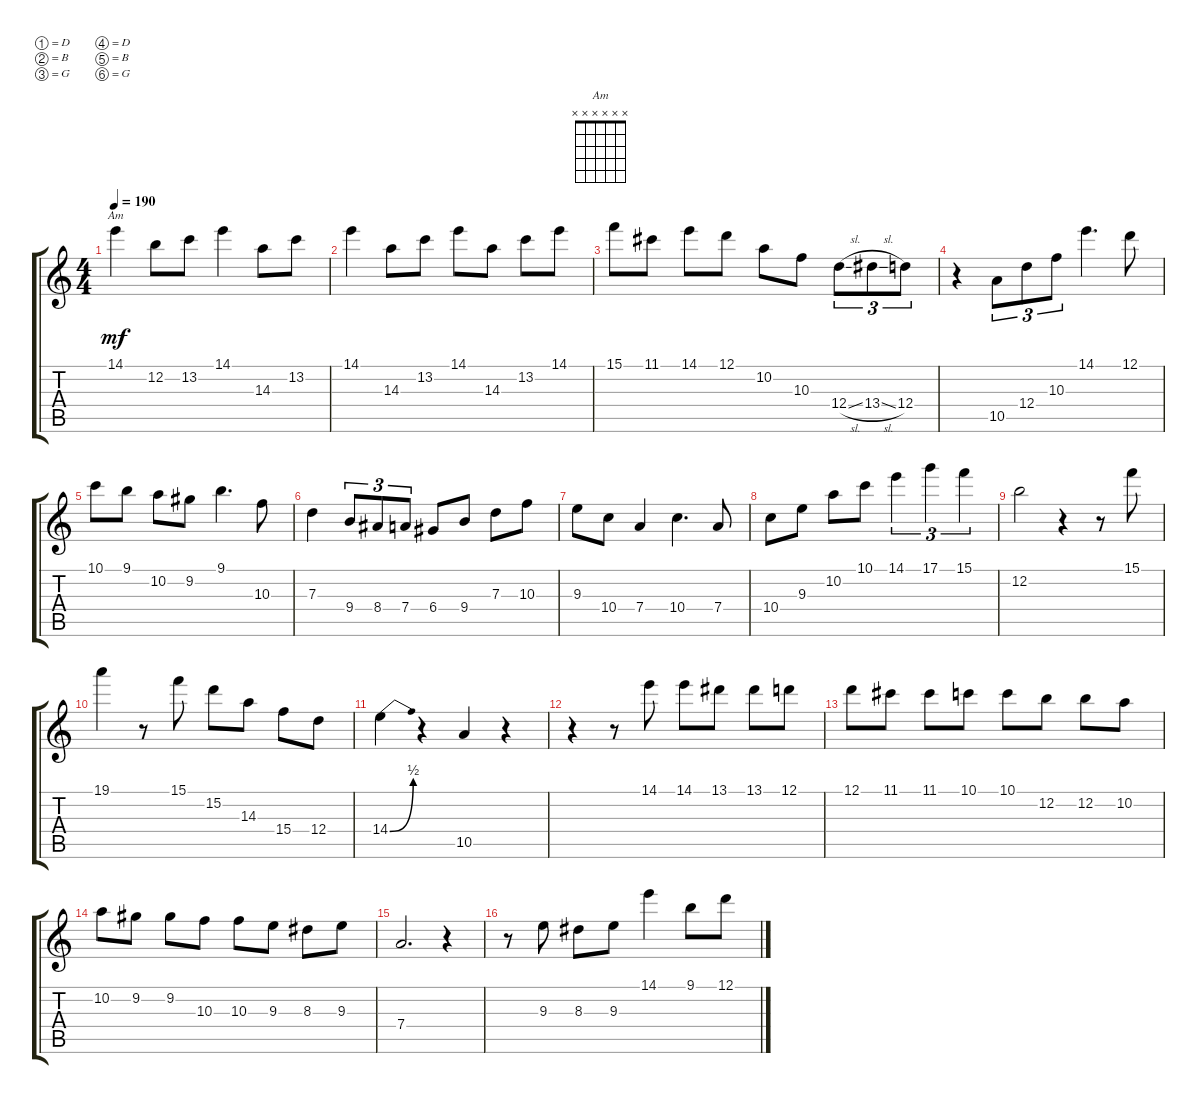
\defaultSystemsLayout 4
\bracketExtendMode groupsimilarinstruments
\singleTrackTrackNamePolicy hidden
\multiTrackTrackNamePolicy hidden
\otherSystemsTrackNameOrientation horizontal
\track ("Steel Guitar" "S-Gt") {instrument acousticguitarsteel}
\staff {score tabs}
\tuning (D4 B3 G3 D3 B2 G2)
\chord ("Am" x x x x x x)
\ts (4 4)
\tempo 190
\clef g2
\ks c
14.1.4{ch "Am" dy mf} 12.2.8 13.2.8 14.1.4 14.3.8 13.2.8 |
14.1.4 14.3.8 13.2.8 14.1.8 14.3.8 13.2.8 14.1.8 |
15.1.8 11.1.8 14.1.8 12.1.8 10.2.8 10.3.8 12.4{sl}.8{tu (3 2)} 13.4{sl}.8{tu (3 2)} 12.4.8{tu (3 2)} |
r.4 10.5.8{tu (3 2)} 12.4.8{tu (3 2)} 10.3.8{tu (3 2)} 14.1.4{d} 12.1.8 |
10.1.8 9.1.8 10.2.8 9.2.8 9.1.4{d} 10.3.8 |
7.3.4 9.4.8{tu (3 2)} 8.4.8{tu (3 2)} 7.4.8{tu (3 2)} 6.4.8 9.4.8 7.3.8 10.3.8 |
9.3.8 10.4.8 7.4.4 10.4.4{d} 7.4.8 |
10.4.8 9.3.8 10.2.8 10.1.8 14.1.4{tu (3 2)} 17.1.4{tu (3 2)} 15.1.4{tu (3 2)} |
12.2.2 r.4 r.8 15.1.8 |
19.1.4 r.8 15.1.8 15.2.8 14.3.8 15.4.8 12.4.8 |
14.4{be (bend 0 0 15 2)}.4 r.4 10.5.4 r.4 |
r.4 r.8 14.1.8 14.1.8 13.1.8 13.1.8 12.1.8 |
12.1.8 11.1.8 11.1.8 10.1.8 10.1.8 12.2.8 12.2.8 10.2.8 |
10.2.8 9.2.8 9.2.8 10.3.8 10.3.8 9.3.8 8.3.8 9.3.8 |
7.4.2{d} r.4 |
r.8 9.3.8 8.3.8 9.3.8 14.1.4 9.1.8 12.1.8
